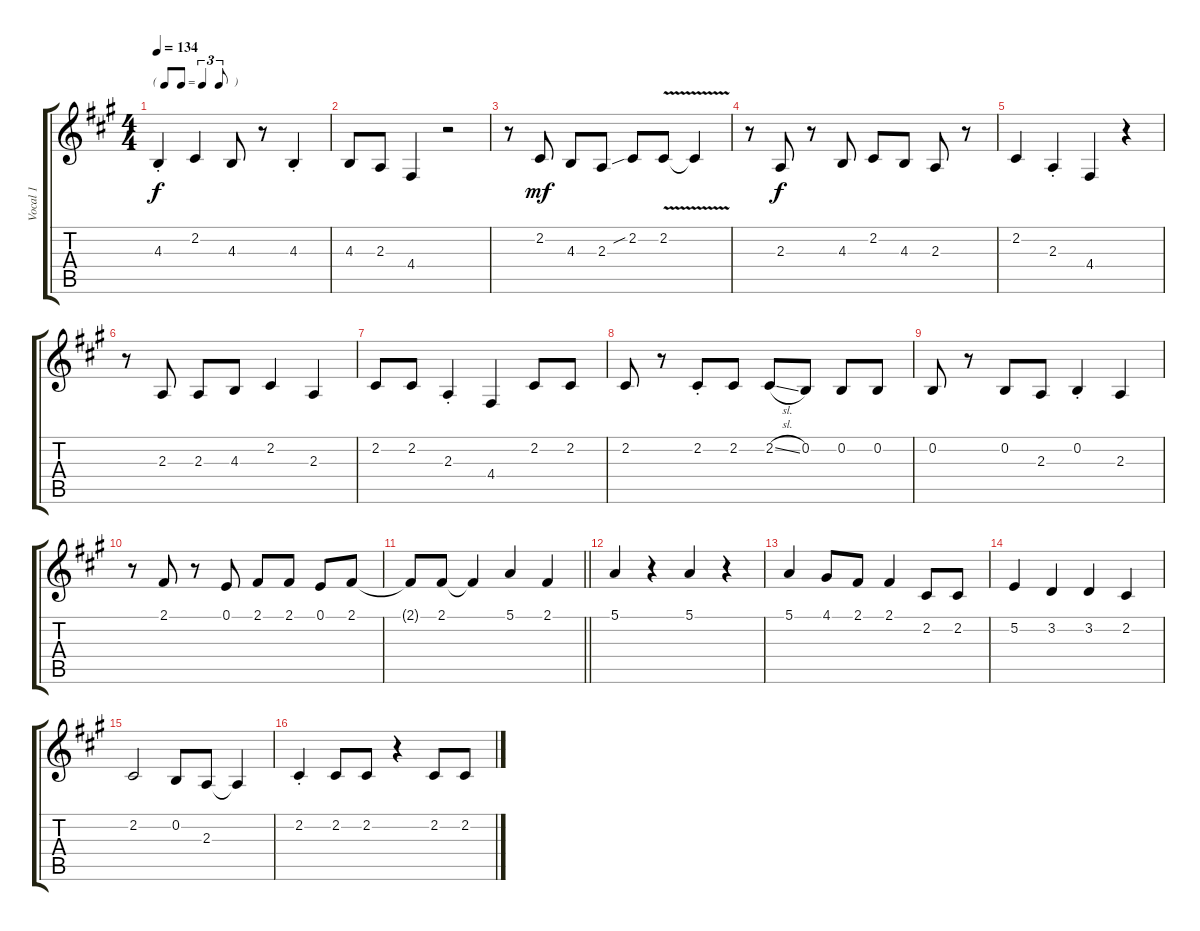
\track ("Vocal 1" "Vocal 1") {instrument baritonesax}
\staff {score tabs}
\tuning (E4 B3 G3 D3 A2 E2) {hide}
\ts (4 4)
\tf triplet8th
\tempo 134
\clef g2
\ks f#minor
4.3{st}.4{dy f} 2.2.4 4.3.8 r.8 4.3{st}.4 |
4.3.8 2.3.8 4.4.4 r.2 |
r.8 2.2.8{dy mf} 4.3.8 2.3.8 2.2{sib}.8 2.2{v}.8 2.2{v t}.4 |
r.8 2.3.8{dy f} r.8 4.3.8 2.2.8 4.3.8 2.3.8 r.8 |
2.2.4 2.3{st}.4 4.4.4 r.4 |
r.8 2.3.8 2.3.8 4.3.8 2.2.4 2.3.4 |
2.2.8 2.2.8 2.3{st}.4 4.4.4 2.2.8 2.2.8 |
2.2.8 r.8 2.2{st}.8 2.2.8 2.2{sl}.8 0.2.8 0.2.8 0.2.8 |
0.2.8 r.8 0.2.8 2.3.8 0.2{st}.4 2.3.4 |
r.8 2.1.8 r.8 0.1.8 2.1.8 2.1.8 0.1.8 2.1.8 |
\barLineRight lightlight
2.1{t}.8 2.1.8 2.1{t}.4 5.1.4 2.1.4 |
5.1.4 r.4 5.1.4 r.4 |
5.1.4 4.1.8 2.1.8 2.1.4 2.2.8 2.2.8 |
5.2.4 3.2.4 3.2.4 2.2.4 |
2.2.2 0.2.8 2.3.8 2.3{t}.4 |
2.2{st}.4 2.2.8 2.2.8 r.4 2.2.8 2.2.8
